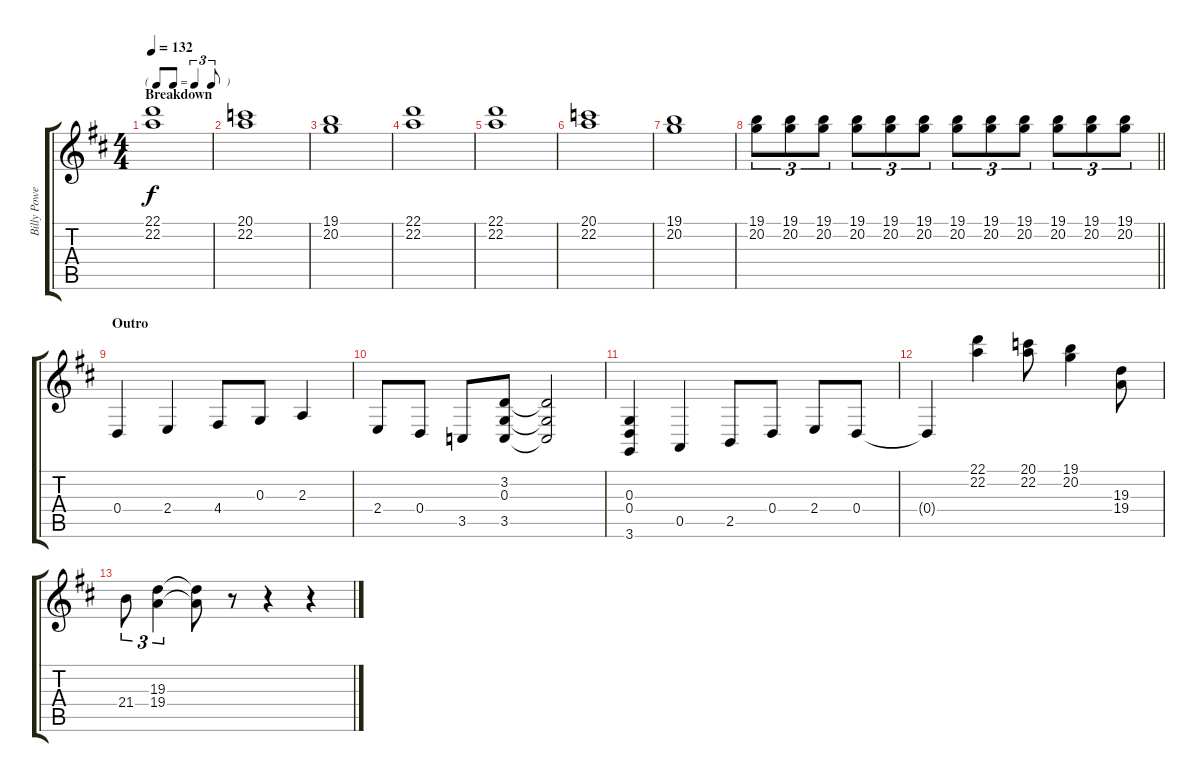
\track ("Billy Powell - Piano (RH)" "Billy Powe") {instrument acousticgrandpiano}
\staff {score tabs}
\tuning (E4 B3 G3 D3 A2 E2) {hide}
\ts (4 4)
\tf triplet8th
\section ("" "Breakdown")
\tempo 132
\clef g2
\ks d
(22.1 22.2).1{dy f} |
(20.1 22.2).1 |
(19.1 20.2).1 |
(22.1 22.2).1 |
(22.1 22.2).1 |
(20.1 22.2).1 |
(19.1 20.2).1 |
\barLineRight lightlight
(19.1 20.2).8{tu (3 2)} (19.1 20.2).8{tu (3 2)} (19.1 20.2).8{tu (3 2)} (19.1 20.2).8{tu (3 2)} (19.1 20.2).8{tu (3 2)} (19.1 20.2).8{tu (3 2)} (19.1 20.2).8{tu (3 2)} (19.1 20.2).8{tu (3 2)} (19.1 20.2).8{tu (3 2)} (19.1 20.2).8{tu (3 2)} (19.1 20.2).8{tu (3 2)} (19.1 20.2).8{tu (3 2)} |
\section ("" "Outro")
0.4.4 2.4.4 4.4.8 0.3.8 2.3.4 |
2.4.8 0.4.8 3.5.8 (3.2 0.3 3.5).8 (3.2{t} 0.3{t} 3.5{t}).2 |
(0.3 0.4 3.6).4 0.5.4 2.5.8 0.4.8 2.4.8 0.4.8 |
0.4{t}.4 (22.1 22.2).4 (20.1 22.2).8 (19.1 20.2).4 (19.3 19.4).8 |
21.4.8{tu (3 2)} (19.3 19.4).4{tu (3 2)} (19.3{t} 19.4{t}).8 r.8 r.4 r.4
